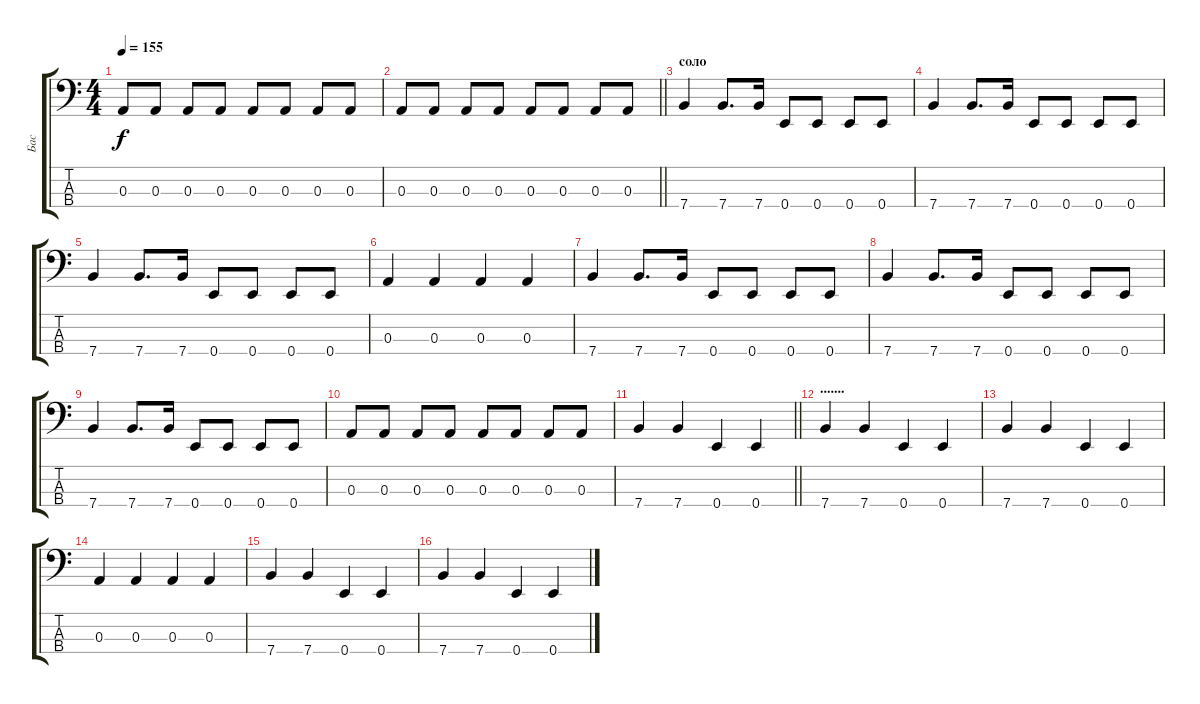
\track ("Бас" "Бас") {instrument electricbassfinger}
\staff {score tabs}
\tuning (G2 D2 A1 E1) {hide}
\ts (4 4)
\tempo 155
\clef f4
\ks c
0.3.8{dy f} 0.3.8 0.3.8 0.3.8 0.3.8 0.3.8 0.3.8 0.3.8 |
\barLineRight lightlight
0.3.8 0.3.8 0.3.8 0.3.8 0.3.8 0.3.8 0.3.8 0.3.8 |
\section ("" "соло")
7.4.4 7.4.8{d} 7.4.16 0.4.8 0.4.8 0.4.8 0.4.8 |
7.4.4 7.4.8{d} 7.4.16 0.4.8 0.4.8 0.4.8 0.4.8 |
7.4.4 7.4.8{d} 7.4.16 0.4.8 0.4.8 0.4.8 0.4.8 |
0.3.4 0.3.4 0.3.4 0.3.4 |
7.4.4 7.4.8{d} 7.4.16 0.4.8 0.4.8 0.4.8 0.4.8 |
7.4.4 7.4.8{d} 7.4.16 0.4.8 0.4.8 0.4.8 0.4.8 |
7.4.4 7.4.8{d} 7.4.16 0.4.8 0.4.8 0.4.8 0.4.8 |
0.3.8 0.3.8 0.3.8 0.3.8 0.3.8 0.3.8 0.3.8 0.3.8 |
\barLineRight lightlight
7.4.4 7.4.4 0.4.4 0.4.4 |
\section ("" ".......")
7.4.4 7.4.4 0.4.4 0.4.4 |
7.4.4 7.4.4 0.4.4 0.4.4 |
0.3.4 0.3.4 0.3.4 0.3.4 |
7.4.4 7.4.4 0.4.4 0.4.4 |
7.4.4 7.4.4 0.4.4 0.4.4
